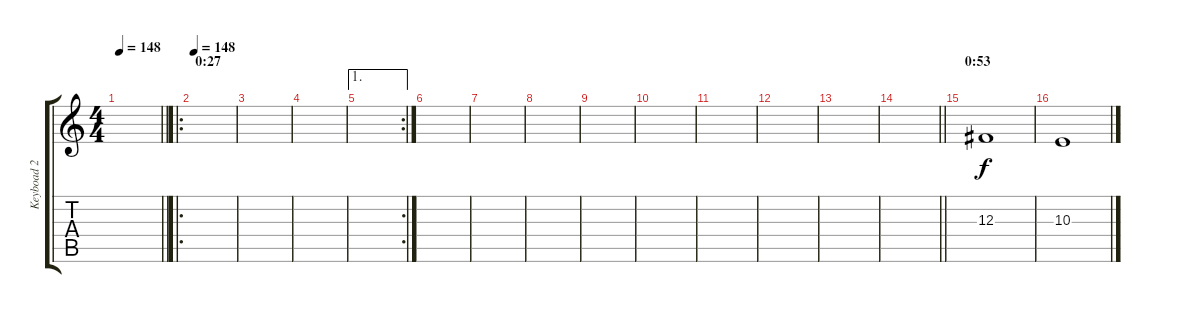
\track ("Keyboad 2" "Keyboad 2") {instrument stringensemble1}
\staff {score tabs}
\tuning (Eb4 Bb3 Gb3 Db3 Ab2 Eb2) {hide}
\ts (4 4)
\tempo 148
\clef g2
\barLineRight lightlight
\ks c
|
\ro
\section ("" "0:27")
\tempo 148
|
|
|
\ae 1
\rc 2
|
|
|
|
|
|
|
|
|
\barLineRight lightlight
|
\section ("" "0:53")
12.3.1 |
10.3.1
